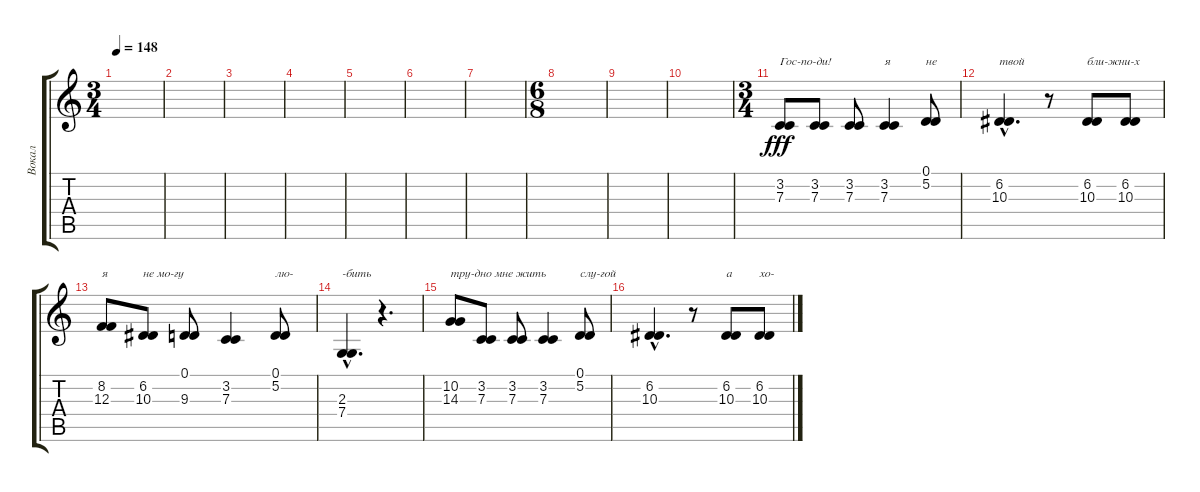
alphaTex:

\track ("Вокал" "Вокал") {instrument voiceoohs}
\staff {score tabs}
\tuning (D4 A3 F3 C3 G2 D2) {hide}
\ts (3 4)
\tempo 148
\clef g2
\ks c
|
|
|
|
|
|
|
\ts (6 8)
|
|
|
\ts (3 4)
(3.2 7.3).8{txt "Гос-по-ди!" dy fff volume 16} (3.2 7.3).8 (3.2 7.3).8 (3.2 7.3).4{txt "я"} (0.1 5.2).8{txt "не"} |
(6.2{hac} 10.3{hac}).4{d txt "твой"} r.8 (6.2 10.3).8{txt "бли-жни-х"} (6.2 10.3).8 |
(8.2 12.3).8{txt "я"} (6.2 10.3).8{txt "не мо-гу"} (0.1 9.3).8 (3.2 7.3).4 (0.1 5.2).8{txt "лю-"} |
(2.3{hac} 7.4{hac}).4{d txt "-бить"} r.4{d} |
(10.2 14.3).8{txt "тру-дно мне жить"} (3.2 7.3).8 (3.2 7.3).8 (3.2 7.3).4 (0.1 5.2).8{txt "слу-гой"} |
(6.2{hac} 10.3{hac}).4{d} r.8 (6.2 10.3).8{txt "а"} (6.2 10.3).8{txt "хо-"}
